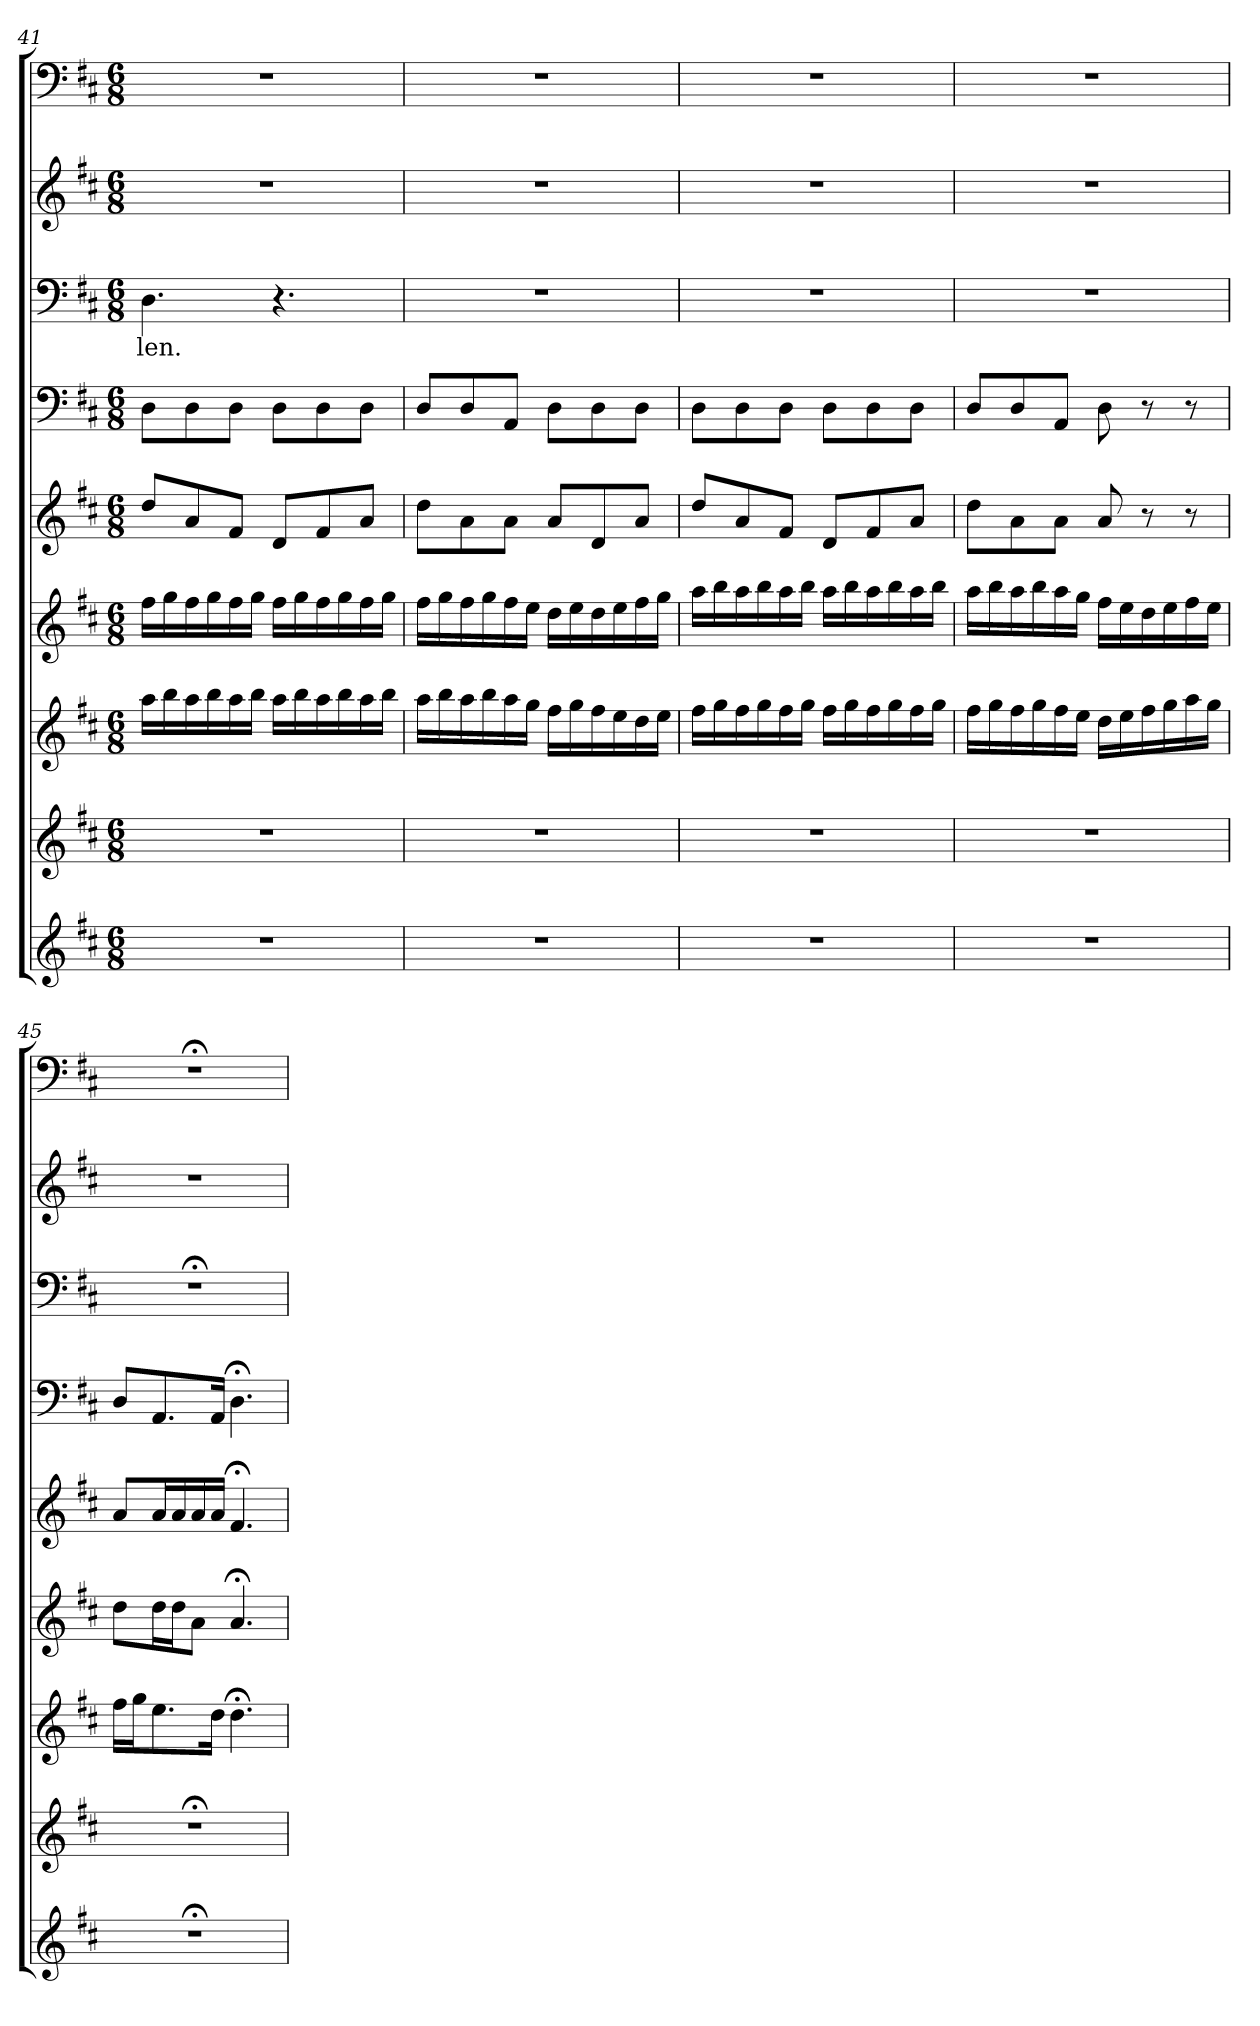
**kern	**kern	**kern	**kern	**kern	**kern	**kern	**text	**kern	**kern
*part9	*part8	*part7	*part6	*part5	*part4	*part3	*part3	*part2	*part1
*staff9	*staff8	*staff7	*staff6	*staff5	*staff4	*staff3	*staff3	*staff2	*staff1
*clefG2	*clefG2	*clefG2	*clefG2	*clefG2	*clefF4	*clefF4	*	*clefG2	*clefF4
*k[f#c#]	*k[f#c#]	*k[f#c#]	*k[f#c#]	*k[f#c#]	*k[f#c#]	*k[f#c#]	*	*k[f#c#]	*k[f#c#]
*D:	*D:	*D:	*D:	*D:	*D:	*D:	*	*D:	*D:
*M6/8	*M6/8	*M6/8	*M6/8	*M6/8	*M6/8	*M6/8	*	*M6/8	*M6/8
=41	=41	=41	=41	=41	=41	=41	=41	=41	=41
2.r	2.r	16aa\LL	16ff#\LL	8dd/L	8D\L	4.D\	-len.	2.r	2.r
.	.	16bb\	16gg\	.	.	.	.	.	.
.	.	16aa\	16ff#\	8a/	8D\	.	.	.	.
.	.	16bb\	16gg\	.	.	.	.	.	.
.	.	16aa\	16ff#\	8f#/J	8D\J	.	.	.	.
.	.	16bb\JJ	16gg\JJ	.	.	.	.	.	.
.	.	16aa\LL	16ff#\LL	8d/L	8D\L	4.r	.	.	.
.	.	16bb\	16gg\	.	.	.	.	.	.
.	.	16aa\	16ff#\	8f#/	8D\	.	.	.	.
.	.	16bb\	16gg\	.	.	.	.	.	.
.	.	16aa\	16ff#\	8a/J	8D\J	.	.	.	.
.	.	16bb\JJ	16gg\JJ	.	.	.	.	.	.
=42	=42	=42	=42	=42	=42	=42	=42	=42	=42
2.r	2.r	16aa\LL	16ff#\LL	8dd\L	8D/L	2.r	.	2.r	2.r
.	.	16bb\	16gg\	.	.	.	.	.	.
.	.	16aa\	16ff#\	8a\	8D/	.	.	.	.
.	.	16bb\	16gg\	.	.	.	.	.	.
.	.	16aa\	16ff#\	8a\J	8AA/J	.	.	.	.
.	.	16gg\JJ	16ee\JJ	.	.	.	.	.	.
.	.	16ff#\LL	16dd\LL	8a/L	8D\L	.	.	.	.
.	.	16gg\	16ee\	.	.	.	.	.	.
.	.	16ff#\	16dd\	8d/	8D\	.	.	.	.
.	.	16ee\	16ee\	.	.	.	.	.	.
.	.	16dd\	16ff#\	8a/J	8D\J	.	.	.	.
.	.	16ee\JJ	16gg\JJ	.	.	.	.	.	.
=43	=43	=43	=43	=43	=43	=43	=43	=43	=43
2.r	2.r	16ff#\LL	16aa\LL	8dd/L	8D\L	2.r	.	2.r	2.r
.	.	16gg\	16bb\	.	.	.	.	.	.
.	.	16ff#\	16aa\	8a/	8D\	.	.	.	.
.	.	16gg\	16bb\	.	.	.	.	.	.
.	.	16ff#\	16aa\	8f#/J	8D\J	.	.	.	.
.	.	16gg\JJ	16bb\JJ	.	.	.	.	.	.
.	.	16ff#\LL	16aa\LL	8d/L	8D\L	.	.	.	.
.	.	16gg\	16bb\	.	.	.	.	.	.
.	.	16ff#\	16aa\	8f#/	8D\	.	.	.	.
.	.	16gg\	16bb\	.	.	.	.	.	.
.	.	16ff#\	16aa\	8a/J	8D\J	.	.	.	.
.	.	16gg\JJ	16bb\JJ	.	.	.	.	.	.
=44	=44	=44	=44	=44	=44	=44	=44	=44	=44
2.r	2.r	16ff#\LL	16aa\LL	8dd\L	8D/L	2.r	.	2.r	2.r
.	.	16gg\	16bb\	.	.	.	.	.	.
.	.	16ff#\	16aa\	8a\	8D/	.	.	.	.
.	.	16gg\	16bb\	.	.	.	.	.	.
.	.	16ff#\	16aa\	8a\J	8AA/J	.	.	.	.
.	.	16ee\JJ	16gg\JJ	.	.	.	.	.	.
.	.	16dd\LL	16ff#\LL	8a/	8D\	.	.	.	.
.	.	16ee\	16ee\	.	.	.	.	.	.
.	.	16ff#\	16dd\	8r	8r	.	.	.	.
.	.	16gg\	16ee\	.	.	.	.	.	.
.	.	16aa\	16ff#\	8r	8r	.	.	.	.
.	.	16gg\JJ	16ee\JJ	.	.	.	.	.	.
=45	=45	=45	=45	=45	=45	=45	=45	=45	=45
2.r;<	2.r;<	16ff#\LL	8dd\L	8a/L	8D/L	2.r;<	.	2.r	2.r;<
.	.	16gg\J	.	.	.	.	.	.	.
.	.	8.ee\	16dd\L	16a/L	8.AA/	.	.	.	.
.	.	.	16dd\J	16a/	.	.	.	.	.
.	.	.	8a\J	16a/	.	.	.	.	.
.	.	16dd\Jk	.	16a/JJ	16AA/Jk	.	.	.	.
.	.	4.dd;<\	4.a;</	4.f#;</	4.D;<\	.	.	.	.
=	=	=	=	=	=	=	=	=	=
*-	*-	*-	*-	*-	*-	*-	*-	*-	*-
